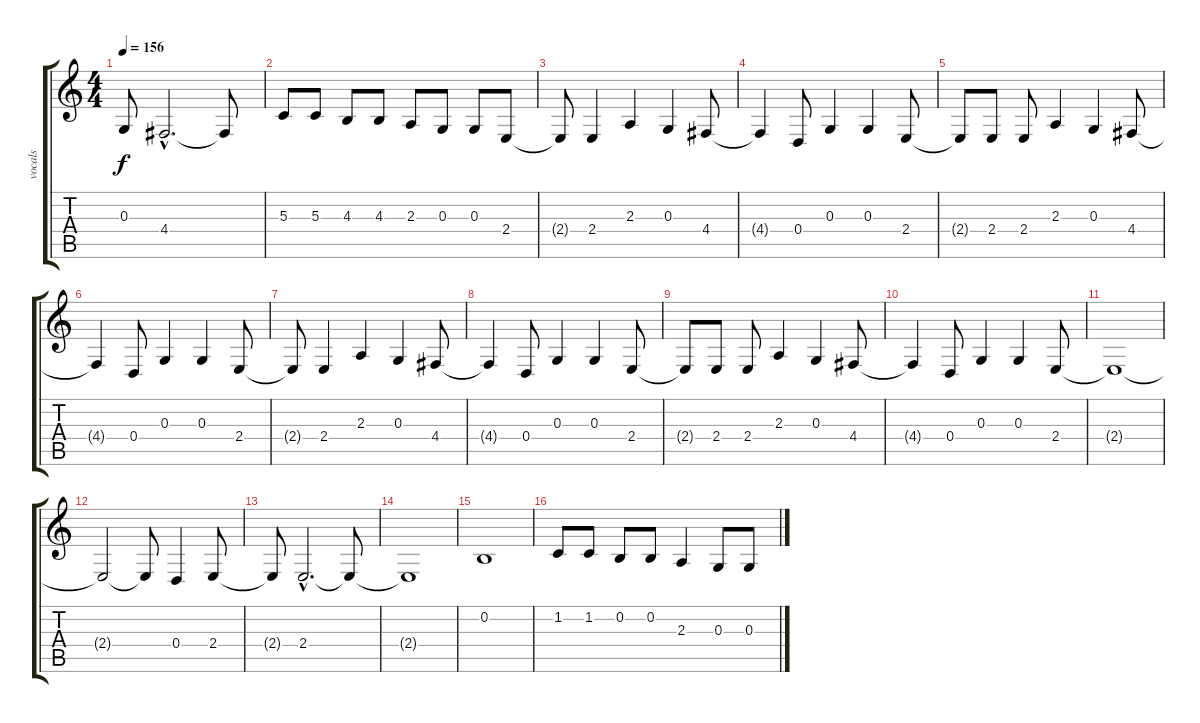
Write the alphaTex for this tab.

\track ("vocals" "vocals") {instrument panflute}
\staff {score tabs}
\tuning (E4 B3 G3 D3 A2 E2) {hide}
\ts (4 4)
\tempo 156
\clef g2
\ks c
0.3{t}.8{dy f} 4.4{hac}.2{d} 4.4{t}.8 |
5.3.8 5.3.8 4.3.8 4.3.8 2.3.8 0.3.8 0.3.8 2.4.8 |
2.4{t}.8 2.4.4 2.3.4 0.3.4 4.4.8 |
4.4{t}.4 0.4.8 0.3.4 0.3.4 2.4.8 |
2.4{t}.8 2.4.8 2.4.8 2.3.4 0.3.4 4.4.8 |
4.4{t}.4 0.4.8 0.3.4 0.3.4 2.4.8 |
2.4{t}.8 2.4.4 2.3.4 0.3.4 4.4.8 |
4.4{t}.4 0.4.8 0.3.4 0.3.4 2.4.8 |
2.4{t}.8 2.4.8 2.4.8 2.3.4 0.3.4 4.4.8 |
4.4{t}.4 0.4.8 0.3.4 0.3.4 2.4.8 |
2.4{t}.1 |
2.4{t}.2 2.4{t}.8 0.4.4 2.4.8 |
2.4{t}.8 2.4{hac}.2{d} 2.4{t}.8 |
2.4{t}.1 |
0.2.1 |
1.2.8 1.2.8 0.2.8 0.2.8 2.3.4 0.3.8 0.3.8
